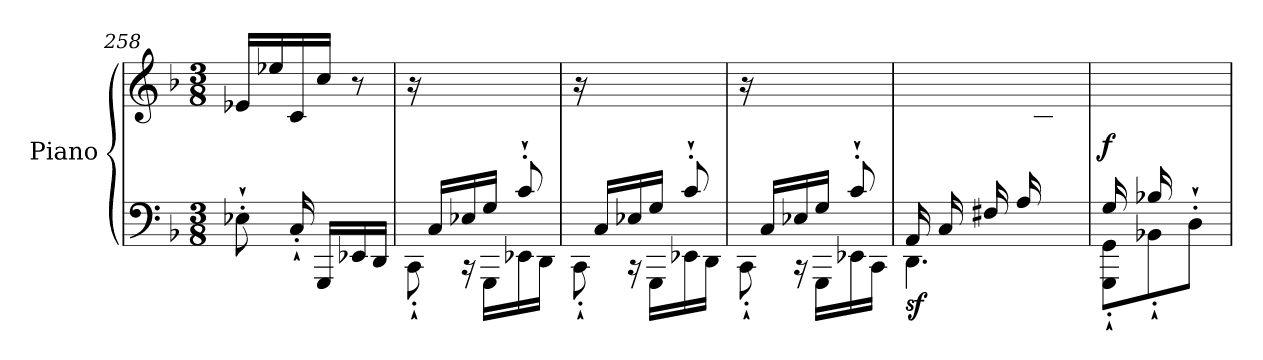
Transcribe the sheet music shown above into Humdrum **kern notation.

**kern	**kern	**dynam
*part1	*part1	*part1
*staff2	*staff1	*staff1/2
*I"Piano	*	*
*I'Pno	*	*
*clefF4	*clefG2	*
*k[b-]	*k[b-]	*
*M3/8	*M3/8	*
=258	=258	=258
8E-X'`\	16e-X/LL	.
.	16ee-X/	.
16C'`/	16c/	.
16GGG/LL	16cc/JJ	.
16EE-X/	8r	.
16DD/JJ	.	.
=259	=259	=259
*^	*	*
16ryy	8CC'`\	16r	.
16C/LL	.	4ryy	.
16E-X/	16r	.	.
16G/JJ	16GGG\LL	.	.
8c'`/	16EE-X\	.	.
.	16DD\JJ	16ryy	.
!!LO:LB:g=z
=260	=260	=260	=260
16ryy	8CC'`\	16r	.
16C/LL	.	4ryy	.
16E-X/	16r	.	.
16G/JJ	16GGG\LL	.	.
8c'`/	16EE-X\	.	.
.	16DD\JJ	16ryy	.
=261	=261	=261	=261
16ryy	8CC'`\	16r	.
16C/LL	.	4ryy	.
16E-X/	16r	.	.
16G/JJ	16GGG\LL	.	.
8c'`/	16EE-X\	.	.
.	16CC\JJ	16ryy	.
=262	=262	=262	=262
!	!	!	!LO:DY:b=2
16AA/LL	4.DD\	4ryy	sf
16C/	.	.	.
16F#X/	.	.	.
16A/	.	.	.
8ryy	.	16c\	.
.	.	16f#X\JJ	.
=263	=263	=263	=263
!	!	!	!LO:DY:b
16G/LL	8GGG\'` 8GG\'`L	16ryy	f
16ryy	.	16g\	.
16B-X/	8BB-X'`\	16ryy	.
8.ryy	.	16b-X\	.
.	8D'`\J	16d\	.
.	.	16dd\JJ	.
*v	*v	*	*
=	=	=
*-	*-	*-
